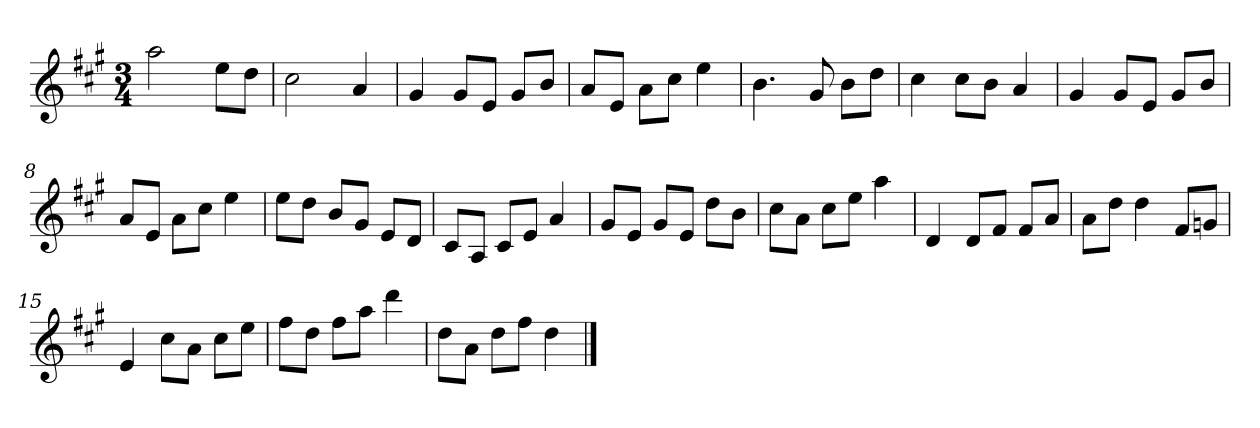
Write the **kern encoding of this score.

**kern
*part1
*staff1
*clefG2
*k[f#c#g#]
*A:
*M3/4
=
2aa
8ee\L
8dd\J
=2
2cc#
4a
=3
4g#
8g#/L
8e/J
8g#/L
8b/J
=4
8a/L
8e/J
8a\L
8cc#\J
4ee
=5y
4.b
8g#
8b\L
8dd\J
=6
4cc#
8cc#\L
8b\J
4a
=7
4g#
8g#/L
8e/J
8g#/L
8b/J
=8
8a/L
8e/J
8a\L
8cc#\J
4ee
=9y
8ee\L
8dd\J
8b/L
8g#/J
8e/L
8d/J
=10
8c#/L
8A/J
8c#/L
8e/J
4a
=11
8g#/L
8e/J
8g#/L
8e/J
8dd\L
8b\J
=12
8cc#\L
8a\J
8cc#\L
8ee\J
4aa
=13y
4d
8d/L
8f#/J
8f#/L
8a/J
=14
8a\L
8dd\J
4dd
8f#/L
8gn/J
=15
4e
8cc#\L
8a\J
8cc#\L
8ee\J
=16
8ff#\L
8dd\J
8ff#\L
8aa\J
4ddd
=17y
8dd\L
8a\J
8dd\L
8ff#\J
4dd
==
*-
